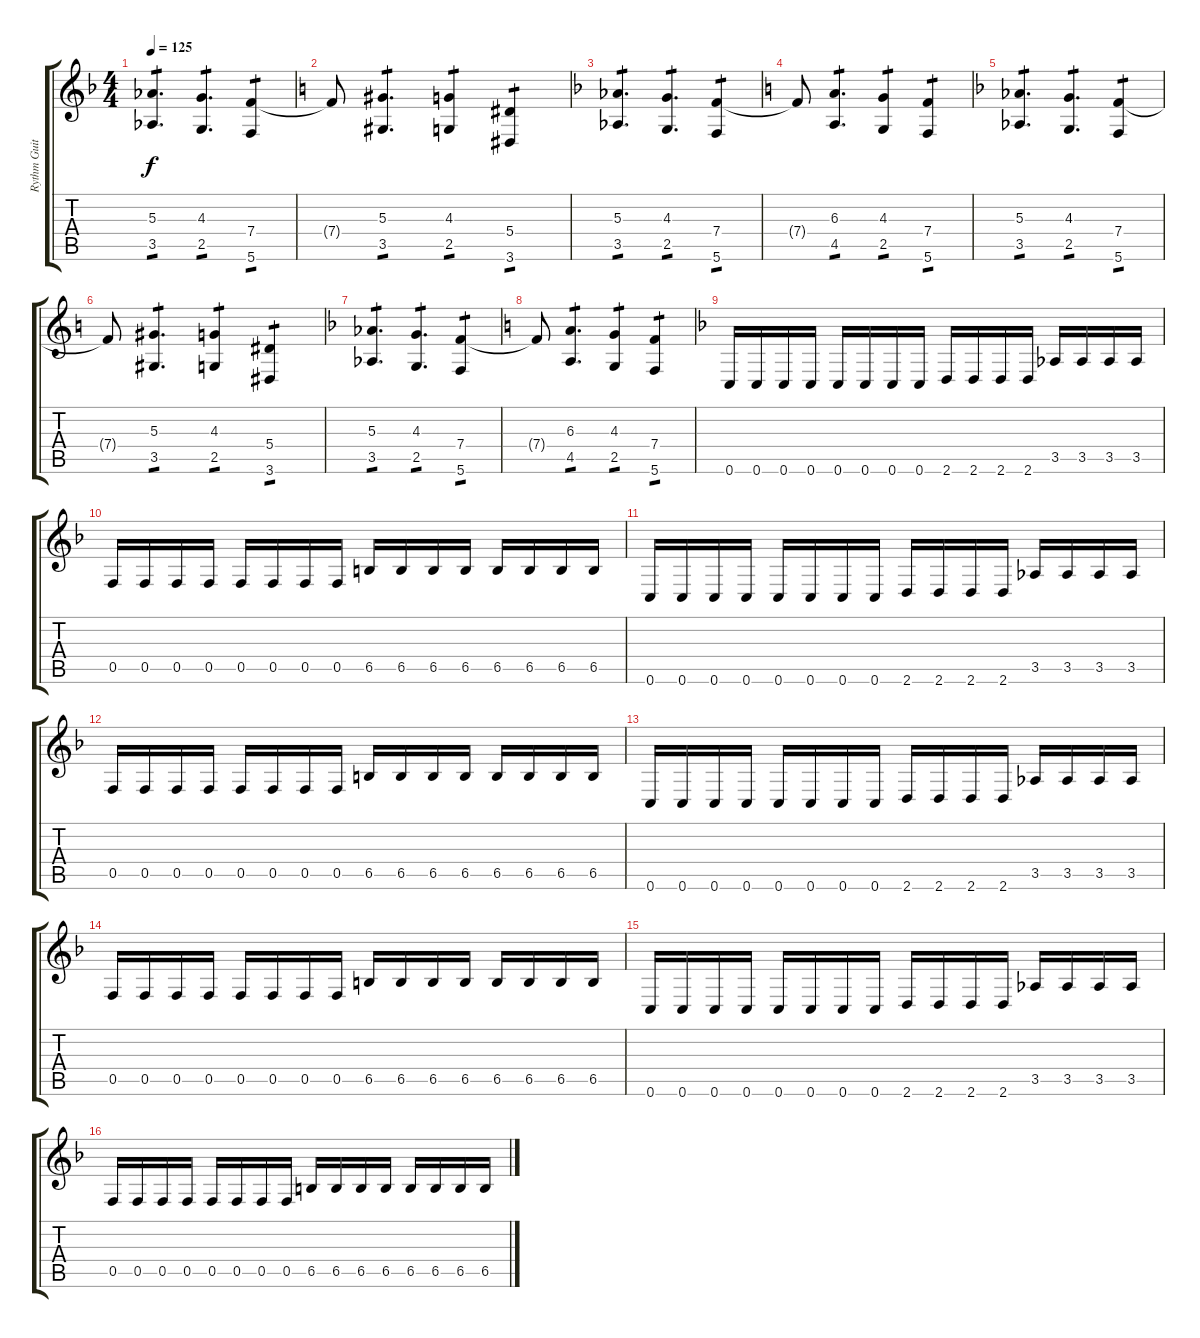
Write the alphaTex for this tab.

\track ("Rythm Guitar" "Rythm Guit") {instrument distortionguitar}
\staff {score tabs}
\tuning (C4 G3 Eb3 Bb2 F2 C2) {hide}
\ts (4 4)
\tempo 125
\clef g2
\ks f
(5.3 3.5).4{d tp 1 dy f} (4.3 2.5).4{d tp 1} (7.4 5.6).4{tp 1} |
\ks c
7.4{t}.8 (5.3 3.5).4{d tp 1} (4.3 2.5).4{tp 1} (5.4 3.6).4{tp 1} |
\ks f
(5.3 3.5).4{d tp 1} (4.3 2.5).4{d tp 1} (7.4 5.6).4{tp 1} |
\ks c
7.4{t}.8 (6.3 4.5).4{d tp 1} (4.3 2.5).4{tp 1} (7.4 5.6).4{tp 1} |
\ks f
(5.3 3.5).4{d tp 1} (4.3 2.5).4{d tp 1} (7.4 5.6).4{tp 1} |
\ks c
7.4{t}.8 (5.3 3.5).4{d tp 1} (4.3 2.5).4{tp 1} (5.4 3.6).4{tp 1} |
\ks f
(5.3 3.5).4{d tp 1} (4.3 2.5).4{d tp 1} (7.4 5.6).4{tp 1} |
\ks c
7.4{t}.8 (6.3 4.5).4{d tp 1} (4.3 2.5).4{tp 1} (7.4 5.6).4{tp 1} |
\ks f
0.6.16 0.6.16 0.6.16 0.6.16 0.6.16 0.6.16 0.6.16 0.6.16 2.6.16 2.6.16 2.6.16 2.6.16 3.5.16 3.5.16 3.5.16 3.5.16 |
0.5.16 0.5.16 0.5.16 0.5.16 0.5.16 0.5.16 0.5.16 0.5.16 6.5.16 6.5.16 6.5.16 6.5.16 6.5.16 6.5.16 6.5.16 6.5.16 |
0.6.16 0.6.16 0.6.16 0.6.16 0.6.16 0.6.16 0.6.16 0.6.16 2.6.16 2.6.16 2.6.16 2.6.16 3.5.16 3.5.16 3.5.16 3.5.16 |
0.5.16 0.5.16 0.5.16 0.5.16 0.5.16 0.5.16 0.5.16 0.5.16 6.5.16 6.5.16 6.5.16 6.5.16 6.5.16 6.5.16 6.5.16 6.5.16 |
0.6.16 0.6.16 0.6.16 0.6.16 0.6.16 0.6.16 0.6.16 0.6.16 2.6.16 2.6.16 2.6.16 2.6.16 3.5.16 3.5.16 3.5.16 3.5.16 |
0.5.16 0.5.16 0.5.16 0.5.16 0.5.16 0.5.16 0.5.16 0.5.16 6.5.16 6.5.16 6.5.16 6.5.16 6.5.16 6.5.16 6.5.16 6.5.16 |
0.6.16 0.6.16 0.6.16 0.6.16 0.6.16 0.6.16 0.6.16 0.6.16 2.6.16 2.6.16 2.6.16 2.6.16 3.5.16 3.5.16 3.5.16 3.5.16 |
0.5.16 0.5.16 0.5.16 0.5.16 0.5.16 0.5.16 0.5.16 0.5.16 6.5.16 6.5.16 6.5.16 6.5.16 6.5.16 6.5.16 6.5.16 6.5.16
